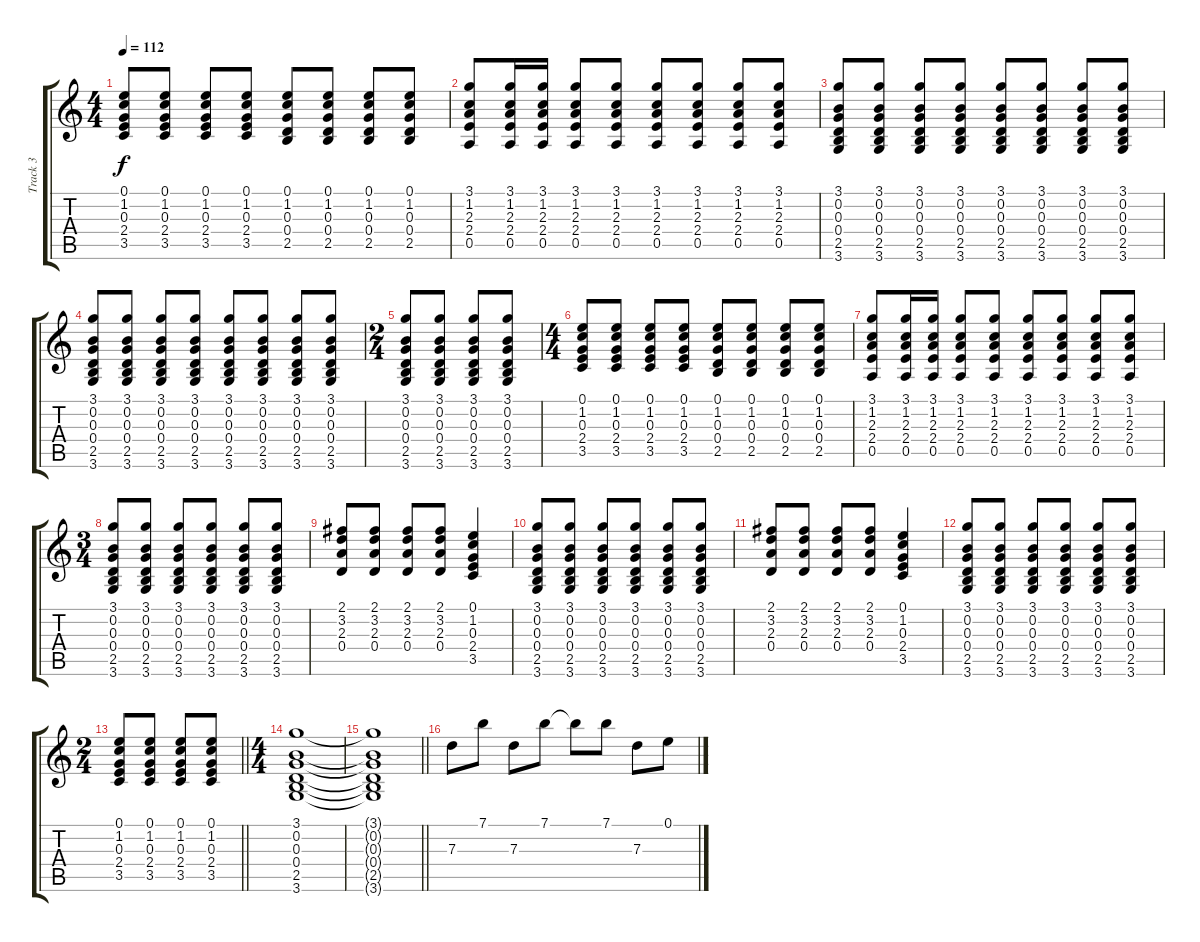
\track ("Track 3" "Track 3") {instrument acousticguitarsteel}
\staff {score tabs}
\tuning (E4 B3 G3 D3 A2 E2) {hide}
\ts (4 4)
\tempo 112
\clef g2
\ks c
(0.1 1.2 0.3 2.4 3.5).8{dy f} (0.1 1.2 0.3 2.4 3.5).8 (0.1 1.2 0.3 2.4 3.5).8 (0.1 1.2 0.3 2.4 3.5).8 (0.1 1.2 0.3 0.4 2.5).8 (0.1 1.2 0.3 0.4 2.5).8 (0.1 1.2 0.3 0.4 2.5).8 (0.1 1.2 0.3 0.4 2.5).8 |
(3.1 1.2 2.3 2.4 0.5).8 (3.1 1.2 2.3 2.4 0.5).16 (3.1 1.2 2.3 2.4 0.5).16 (3.1 1.2 2.3 2.4 0.5).8 (3.1 1.2 2.3 2.4 0.5).8 (3.1 1.2 2.3 2.4 0.5).8 (3.1 1.2 2.3 2.4 0.5).8 (3.1 1.2 2.3 2.4 0.5).8 (3.1 1.2 2.3 2.4 0.5).8 |
(3.1 0.2 0.3 0.4 2.5 3.6).8 (3.1 0.2 0.3 0.4 2.5 3.6).8 (3.1 0.2 0.3 0.4 2.5 3.6).8 (3.1 0.2 0.3 0.4 2.5 3.6).8 (3.1 0.2 0.3 0.4 2.5 3.6).8 (3.1 0.2 0.3 0.4 2.5 3.6).8 (3.1 0.2 0.3 0.4 2.5 3.6).8 (3.1 0.2 0.3 0.4 2.5 3.6).8 |
(3.1 0.2 0.3 0.4 2.5 3.6).8 (3.1 0.2 0.3 0.4 2.5 3.6).8 (3.1 0.2 0.3 0.4 2.5 3.6).8 (3.1 0.2 0.3 0.4 2.5 3.6).8 (3.1 0.2 0.3 0.4 2.5 3.6).8 (3.1 0.2 0.3 0.4 2.5 3.6).8 (3.1 0.2 0.3 0.4 2.5 3.6).8 (3.1 0.2 0.3 0.4 2.5 3.6).8 |
\ts (2 4)
(3.1 0.2 0.3 0.4 2.5 3.6).8 (3.1 0.2 0.3 0.4 2.5 3.6).8 (3.1 0.2 0.3 0.4 2.5 3.6).8 (3.1 0.2 0.3 0.4 2.5 3.6).8 |
\ts (4 4)
(0.1 1.2 0.3 2.4 3.5).8 (0.1 1.2 0.3 2.4 3.5).8 (0.1 1.2 0.3 2.4 3.5).8 (0.1 1.2 0.3 2.4 3.5).8 (0.1 1.2 0.3 0.4 2.5).8 (0.1 1.2 0.3 0.4 2.5).8 (0.1 1.2 0.3 0.4 2.5).8 (0.1 1.2 0.3 0.4 2.5).8 |
(3.1 1.2 2.3 2.4 0.5).8 (3.1 1.2 2.3 2.4 0.5).16 (3.1 1.2 2.3 2.4 0.5).16 (3.1 1.2 2.3 2.4 0.5).8 (3.1 1.2 2.3 2.4 0.5).8 (3.1 1.2 2.3 2.4 0.5).8 (3.1 1.2 2.3 2.4 0.5).8 (3.1 1.2 2.3 2.4 0.5).8 (3.1 1.2 2.3 2.4 0.5).8 |
\ts (3 4)
(3.1 0.2 0.3 0.4 2.5 3.6).8 (3.1 0.2 0.3 0.4 2.5 3.6).8 (3.1 0.2 0.3 0.4 2.5 3.6).8 (3.1 0.2 0.3 0.4 2.5 3.6).8 (3.1 0.2 0.3 0.4 2.5 3.6).8 (3.1 0.2 0.3 0.4 2.5 3.6).8 |
(2.1 3.2 2.3 0.4).8 (2.1 3.2 2.3 0.4).8 (2.1 3.2 2.3 0.4).8 (2.1 3.2 2.3 0.4).8 (0.1 1.2 0.3 2.4 3.5).4 |
(3.1 0.2 0.3 0.4 2.5 3.6).8 (3.1 0.2 0.3 0.4 2.5 3.6).8 (3.1 0.2 0.3 0.4 2.5 3.6).8 (3.1 0.2 0.3 0.4 2.5 3.6).8 (3.1 0.2 0.3 0.4 2.5 3.6).8 (3.1 0.2 0.3 0.4 2.5 3.6).8 |
(2.1 3.2 2.3 0.4).8 (2.1 3.2 2.3 0.4).8 (2.1 3.2 2.3 0.4).8 (2.1 3.2 2.3 0.4).8 (0.1 1.2 0.3 2.4 3.5).4 |
(3.1 0.2 0.3 0.4 2.5 3.6).8 (3.1 0.2 0.3 0.4 2.5 3.6).8 (3.1 0.2 0.3 0.4 2.5 3.6).8 (3.1 0.2 0.3 0.4 2.5 3.6).8 (3.1 0.2 0.3 0.4 2.5 3.6).8 (3.1 0.2 0.3 0.4 2.5 3.6).8 |
\ts (2 4)
\barLineRight lightlight
(0.1 1.2 0.3 2.4 3.5).8 (0.1 1.2 0.3 2.4 3.5).8 (0.1 1.2 0.3 2.4 3.5).8 (0.1 1.2 0.3 2.4 3.5).8 |
\ts (4 4)
(3.1 0.2 0.3 0.4 2.5 3.6).1 |
\barLineRight lightlight
(3.1{t} 0.2{t} 0.3{t} 0.4{t} 2.5{t} 3.6{t}).1 |
7.3.8 7.1.8 7.3.8 7.1.8 7.1{t}.8 7.1.8 7.3.8 0.1.8
